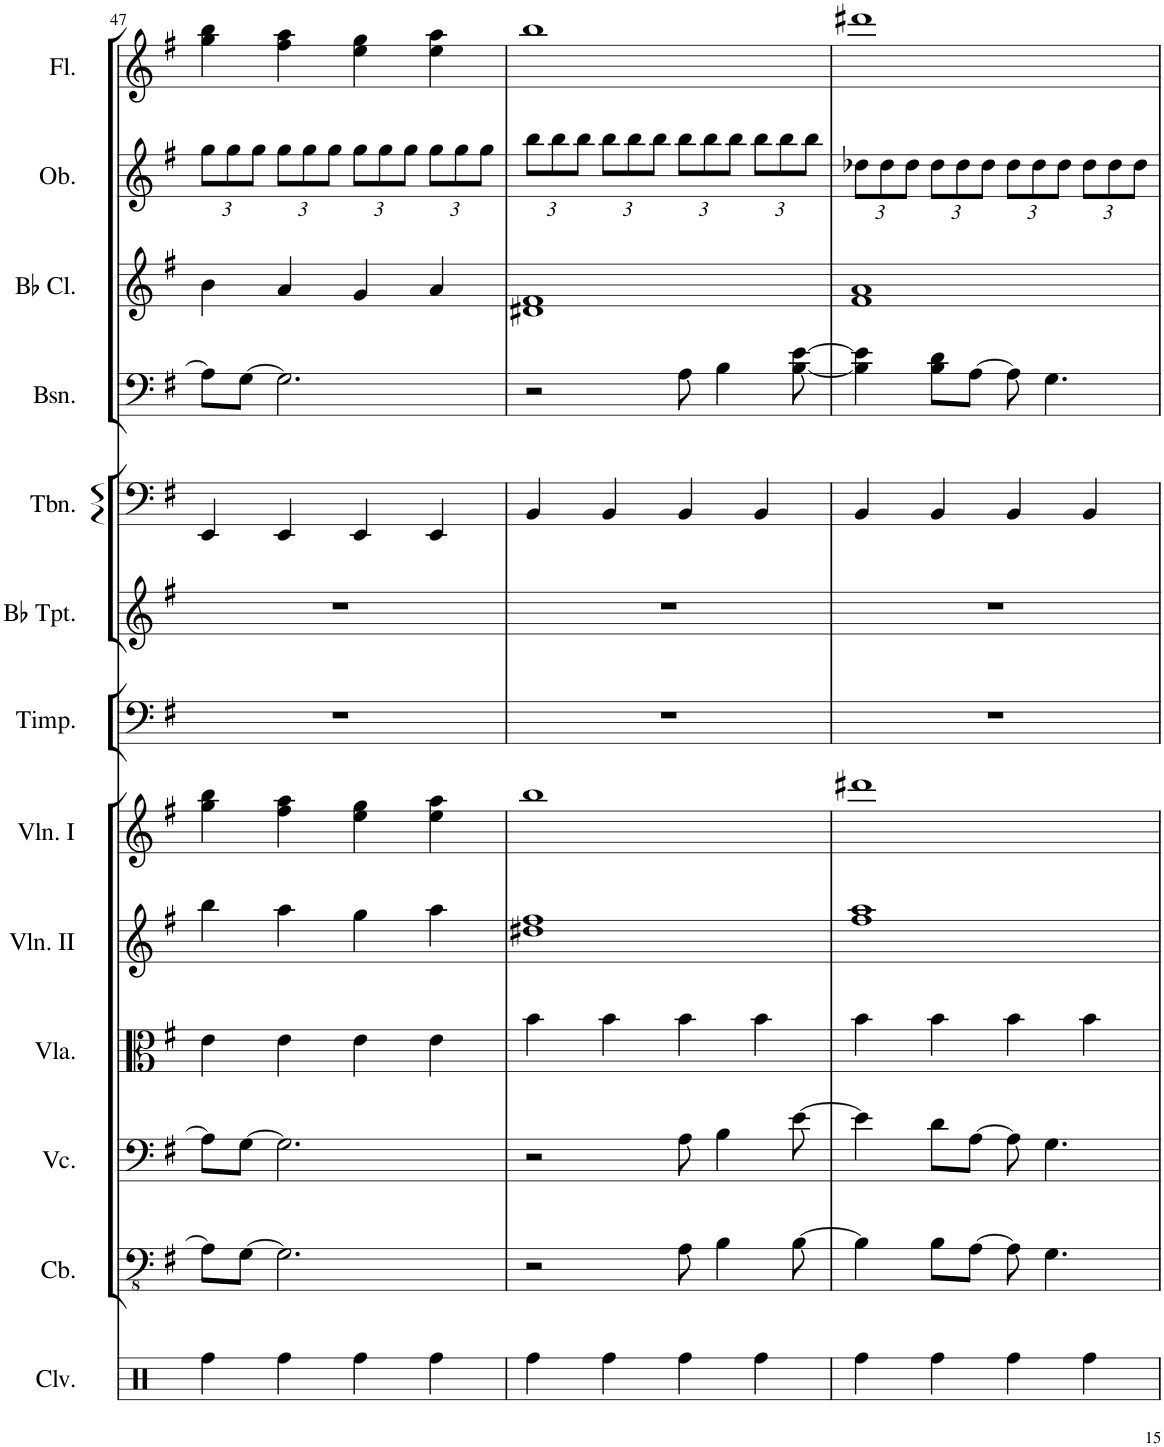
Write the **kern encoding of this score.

**kern	**kern	**kern	**kern	**kern	**kern	**kern	**kern	**kern	**kern	**kern	**kern	**kern
*part13	*part12	*part11	*part10	*part9	*part8	*part7	*part6	*part5	*part4	*part3	*part2	*part1
*staff13	*staff12	*staff11	*staff10	*staff9	*staff8	*staff7	*staff6	*staff5	*staff4	*staff3	*staff2	*staff1
*I"Tubular Bells	*I"Contrabasses	*I"Violoncellos	*I"Violas	*I"Violins II	*I"Violins I	*I"Timpani	*I"Trumpets in Bb	*I"Trombone	*I"Bassoons	*I"Clarinets in Bb	*I"Oboes	*I"Flutes
*I'Tu. Be.	*I'Cb.	*I'Vc.	*I'Vla.	*I'Vln. II	*I'Vln. I	*I'Timp.	*	*I'Tbn.	*I'Bsn.	*	*I'Ob.	*I'Fl.
!!LO:PB:g=z
*clefG2	*clefFv4	*clefF4	*clefC3	*clefG2	*clefG2	*clefF4	*clefG2	*clefF4	*clefF4	*clefG2	*clefG2	*clefG2
*	*ITrd7c12	*	*	*	*	*	*ITrd1c2	*	*	*ITrd1c2	*	*
*k[f#]	*k[f#]	*k[f#]	*k[f#]	*k[f#]	*k[f#]	*k[f#]	*k[f#]	*k[f#]	*k[f#]	*k[f#]	*k[f#]	*k[f#]
*M4/4	*M4/4	*M4/4	*M4/4	*M4/4	*M4/4	*M4/4	*M4/4	*M4/4	*M4/4	*M4/4	*M4/4	*M4/4
*	*	*	*	*	*	*	*	*	*	*	*Xbrackettup	*
=47	=47	=47	=47	=47	=47	=47	=47	=47	=47	=47	=47	=47
4bb\	8AA\L]	8A\L]	4e\	4bb\	4gg\ 4bb\	1r	1r	4EE/	8A\L]	4b\	12gg\L	4gg\ 4bb\
.	.	.	.	.	.	.	.	.	.	.	12gg\	.
.	[8GG\J	[8G\J	.	.	.	.	.	.	[8G\J	.	.	.
.	.	.	.	.	.	.	.	.	.	.	12gg\J	.
4bb\	2.GG\]	2.G\]	4e\	4aa\	4ff#\ 4aa\	.	.	4EE/	2.G\]	4a/	12gg\L	4ff#\ 4aa\
.	.	.	.	.	.	.	.	.	.	.	12gg\	.
.	.	.	.	.	.	.	.	.	.	.	12gg\J	.
4bb\	.	.	4e\	4gg\	4ee\ 4gg\	.	.	4EE/	.	4g/	12gg\L	4ee\ 4gg\
.	.	.	.	.	.	.	.	.	.	.	12gg\	.
.	.	.	.	.	.	.	.	.	.	.	12gg\J	.
4bb\	.	.	4e\	4aa\	4ee\ 4aa\	.	.	4EE/	.	4a/	12gg\L	4ee\ 4aa\
.	.	.	.	.	.	.	.	.	.	.	12gg\	.
.	.	.	.	.	.	.	.	.	.	.	12gg\J	.
=48	=48	=48	=48	=48	=48	=48	=48	=48	=48	=48	=48	=48
4bb\	2r	2r	4b\	1dd#X 1ff#	1bb	1r	1r	4BB/	2r	1d#X 1f#	12bb\L	1bb
.	.	.	.	.	.	.	.	.	.	.	12bb\	.
.	.	.	.	.	.	.	.	.	.	.	12bb\J	.
4bb\	.	.	4b\	.	.	.	.	4BB/	.	.	12bb\L	.
.	.	.	.	.	.	.	.	.	.	.	12bb\	.
.	.	.	.	.	.	.	.	.	.	.	12bb\J	.
4bb\	8AA\	8A\	4b\	.	.	.	.	4BB/	8A\	.	12bb\L	.
.	.	.	.	.	.	.	.	.	.	.	12bb\	.
.	4BB\	4B\	.	.	.	.	.	.	4B\	.	.	.
.	.	.	.	.	.	.	.	.	.	.	12bb\J	.
4bb\	.	.	4b\	.	.	.	.	4BB/	.	.	12bb\L	.
.	.	.	.	.	.	.	.	.	.	.	12bb\	.
.	[8BB\	[8e\	.	.	.	.	.	.	[8B\ [8e\	.	.	.
.	.	.	.	.	.	.	.	.	.	.	12bb\J	.
=49	=49	=49	=49	=49	=49	=49	=49	=49	=49	=49	=49	=49
4bb\	4BB\]	4e\]	4b\	1ff# 1aa	1ddd#X	1r	1r	4BB/	4B\] 4e\]	1f# 1a	12dd-X\L	1ddd#X
.	.	.	.	.	.	.	.	.	.	.	12dd-\	.
.	.	.	.	.	.	.	.	.	.	.	12dd-\J	.
4bb\	8BB\L	8d\L	4b\	.	.	.	.	4BB/	8B\ 8d\L	.	12dd-\L	.
.	.	.	.	.	.	.	.	.	.	.	12dd-\	.
.	[8AA\J	[8A\J	.	.	.	.	.	.	[8A\J	.	.	.
.	.	.	.	.	.	.	.	.	.	.	12dd-\J	.
4bb\	8AA\]	8A\]	4b\	.	.	.	.	4BB/	8A\]	.	12dd-\L	.
.	.	.	.	.	.	.	.	.	.	.	12dd-\	.
.	4.GG\	4.G\	.	.	.	.	.	.	4.G\	.	.	.
.	.	.	.	.	.	.	.	.	.	.	12dd-\J	.
4bb\	.	.	4b\	.	.	.	.	4BB/	.	.	12dd-\L	.
.	.	.	.	.	.	.	.	.	.	.	12dd-\	.
.	.	.	.	.	.	.	.	.	.	.	12dd-\J	.
=	=	=	=	=	=	=	=	=	=	=	=	=
*-	*-	*-	*-	*-	*-	*-	*-	*-	*-	*-	*-	*-
